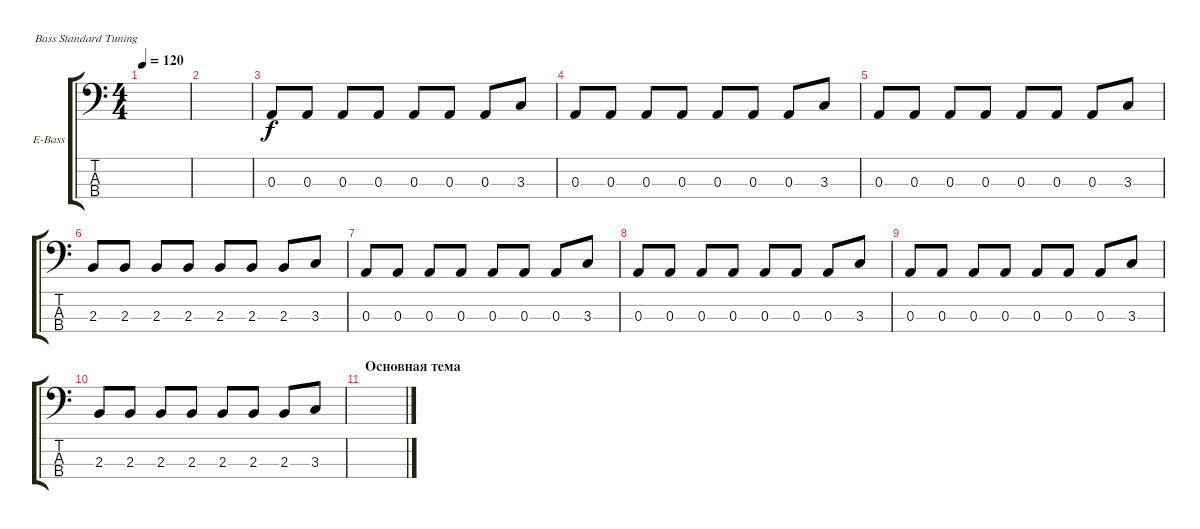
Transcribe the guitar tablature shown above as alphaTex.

\defaultSystemsLayout 4
\bracketExtendMode groupsimilarinstruments
\firstSystemTrackNameOrientation horizontal
\otherSystemsTrackNameOrientation horizontal
\track ("Electric Bass backdown" "E-Bass") {instrument electricbassfinger}
\staff {score tabs}
\tuning (G2 D2 A1 E1)
\ts (4 4)
\tempo 120
\clef f4
\ks c
|
|
0.3.8 0.3.8 0.3.8 0.3.8 0.3.8 0.3.8 0.3.8 3.3.8 |
0.3.8 0.3.8 0.3.8 0.3.8 0.3.8 0.3.8 0.3.8 3.3.8 |
0.3.8 0.3.8 0.3.8 0.3.8 0.3.8 0.3.8 0.3.8 3.3.8 |
2.3.8 2.3.8 2.3.8 2.3.8 2.3.8 2.3.8 2.3.8 3.3.8 |
0.3.8 0.3.8 0.3.8 0.3.8 0.3.8 0.3.8 0.3.8 3.3.8 |
0.3.8 0.3.8 0.3.8 0.3.8 0.3.8 0.3.8 0.3.8 3.3.8 |
0.3.8 0.3.8 0.3.8 0.3.8 0.3.8 0.3.8 0.3.8 3.3.8 |
2.3.8 2.3.8 2.3.8 2.3.8 2.3.8 2.3.8 2.3.8 3.3.8 |
\section ("" "Основная тема")
